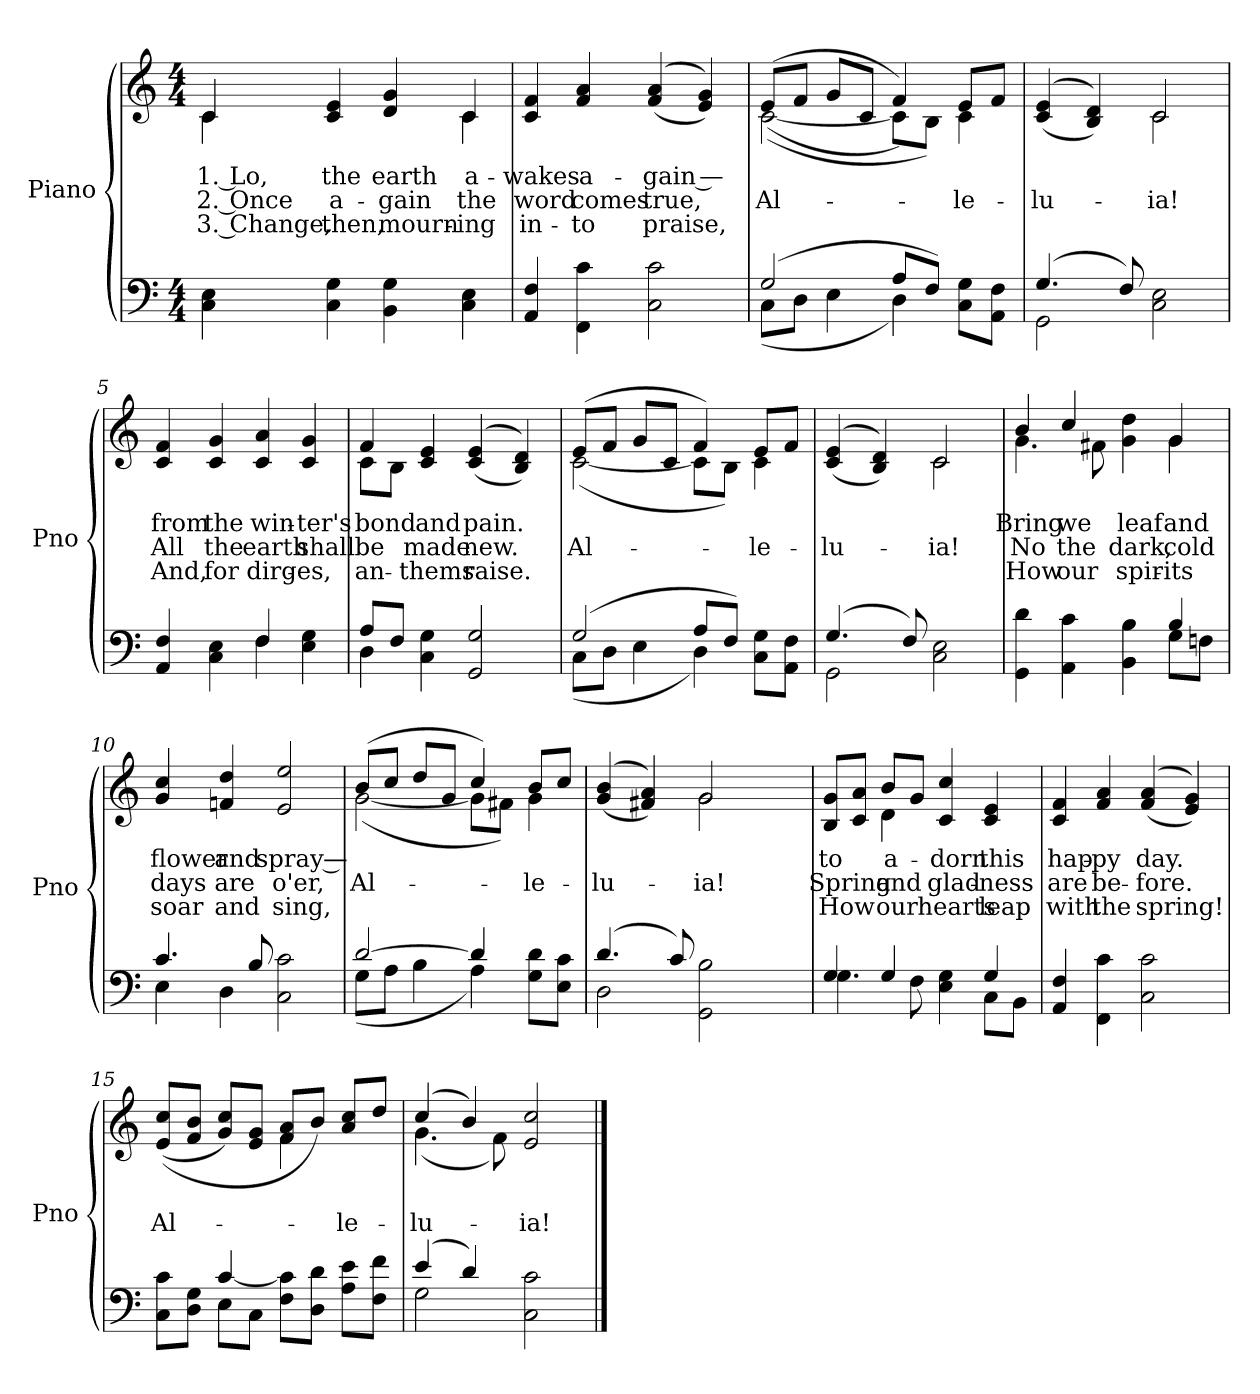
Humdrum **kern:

**kern	**kern	**text	**text	**text
*part2	*part1	*part1	*part1	*part1
*staff2	*staff1	*staff1	*staff1	*staff1
*I"Piano	*I"Piano	*	*	*
*I'Pno	*I'Pno	*	*	*
*clefF4	*clefG2	*	*	*
*k[]	*k[]	*	*	*
*M4/4	*M4/4	*	*	*
*MM126	*MM126	*	*	*
=1	=1	=1	=1	=1
!	!	!LO:LY:b	!LO:LY:b	!LO:LY:b
*	*^	*	*	*
4C\ 4E\	4c/	4c\	1. Lo,	2. Once	3. Change,
!	!	!	!LO:LY:b	!LO:LY:b	!LO:LY:b
4C\ 4G\	4c/ 4e/	2ryy	the	a-	then,
!	!	!	!LO:LY:b	!LO:LY:b	!LO:LY:b
4BB\ 4G\	4d/ 4g/	.	earth	-gain	mourn-
!	!	!	!LO:LY:b	!LO:LY:b	!LO:LY:b
4C\ 4E\	4c/	4c\	a-	the	-ing
=2	=2	=2	=2	=2	=2
!	!	!	!LO:LY:b	!LO:LY:b	!LO:LY:b
*	*v	*v	*	*	*
4AA/ 4F/	4c/ 4f/	-wakes	word	in-
!	!	!LO:LY:b	!LO:LY:b	!LO:LY:b
4FF\ 4c\	4f/ 4a/	a-	comes	-to
!	!	!LO:LY:b	!LO:LY:b	!LO:LY:b
2C\ 2c\	(>(<4f/ 4a/	-gain —	true,	praise,
.	4e/ 4g/))	.	.	.
=3	=3	=3	=3	=3
*^	*	*	*	*
!	!	!	!	!LO:LY:b	!
*	*	*^	*	*	*
(>2G/	(<8C\L	(>(8e/L	([<2c\	.	Al-	.
.	8D\J	8f/J	.	.	.	.
.	4E\	8g/L	.	.	.	.
.	.	8c/J	.	.	.	.
8A/L	4D\)	4f/))	8c\L]	.	.	.
8F/J)	.	.	8B\J)	.	.	.
!	!	!	!	!	!LO:LY:b	!
8C\ 8G\L	4ryy	8e/L	4c\	.	-le-	.
8AA\ 8F\J	.	8f/J	.	.	.	.
!!LO:LB:g=z	!!
=4	=4	=4	=4	=4	=4	=4
!	!	!	!	!	!LO:LY:b	!
(>4.G/	2GG\	(<(>4c/ 4e/	2ryy	.	-lu-	.
.	.	4B/ 4d/))	.	.	.	.
8F/)	.	.	.	.	.	.
!	!	!	!	!	!LO:LY:b	!
2ryy	2C\ 2E\	2c/	2c\	.	-ia!	.
=5	=5	=5	=5	=5	=5	=5
!	!	!	!	!LO:LY:b	!LO:LY:b	!LO:LY:b
*	*	*v	*v	*	*	*
4AA/ 4F/	2ryy	4c/ 4f/	from	All	And,
!	!	!	!LO:LY:b	!LO:LY:b	!LO:LY:b
4C\ 4E\	.	4c/ 4g/	the	the	for
!	!	!	!LO:LY:b	!LO:LY:b	!LO:LY:b
4F\	4F/	4c/ 4a/	win-	earth	dirg-
!	!	!	!LO:LY:b	!LO:LY:b	!LO:LY:b
4E\ 4G\	4ryy	4c/ 4g/	-ter's	shall	-es,
=6	=6	=6	=6	=6	=6
!	!	!	!LO:LY:b	!LO:LY:b	!LO:LY:b
*	*	*^	*	*	*
8A/L	4D\	4f/	8c\L	bond	be	an-
8F/J	.	.	8B\J	.	.	.
!	!	!	!	!LO:LY:b	!LO:LY:b	!LO:LY:b
2.ryy	4C\ 4G\	4c/ 4e/	2.ryy	and	made	-thems
!	!	!	!	!LO:LY:b	!LO:LY:b	!LO:LY:b
.	2GG/ 2G/	(<(>4c/ 4e/	.	pain.	new.	raise.
.	.	4B/ 4d/))	.	.	.	.
!!LO:LB:g=z	!!
=7	=7	=7	=7	=7	=7	=7
!	!	!	!	!	!LO:LY:b	!
(>2G/	(<8C\L	(>8e/L	(<[<2c\	.	Al-	.
.	8D\J	8f/J	.	.	.	.
.	4E\	8g/L	.	.	.	.
.	.	8c/J	.	.	.	.
8A/L	4D\)	4f/)	8c\L]	.	.	.
8F/J)	.	.	8B\J)	.	.	.
!	!	!	!	!	!LO:LY:b	!
4ryy	8C\ 8G\L	8e/L	4c\	.	-le-	.
.	8AA\ 8F\J	8f/J	.	.	.	.
=8	=8	=8	=8	=8	=8	=8
!	!	!	!	!	!LO:LY:b	!
(>4.G/	2GG\	(<(>4c/ 4e/	2ryy	.	-lu-	.
.	.	4B/ 4d/))	.	.	.	.
8F/)	.	.	.	.	.	.
!	!	!	!	!	!LO:LY:b	!
2C\ 2E\	2ryy	2c/	2c\	.	-ia!	.
=9	=9	=9	=9	=9	=9	=9
!	!	!	!	!LO:LY:b	!LO:LY:b	!LO:LY:b
4GG\ 4d\	2.ryy	4b/	4.g\	Bring	No	How
!	!	!	!	!LO:LY:b	!LO:LY:b	!LO:LY:b
4AA\ 4c\	.	4cc/	.	we	the	our
.	.	.	8f#X\	.	.	.
!	!	!	!	!LO:LY:b	!LO:LY:b	!LO:LY:b
4BB\ 4B\	.	4g\ 4dd\	4ryy	leaf	dark,	spir-
!	!	!	!	!LO:LY:b	!LO:LY:b	!LO:LY:b
8G\L	4B/	4g/	4g\	and	cold	-its
8Fn\J	.	.	.	.	.	.
*	*	*v	*v	*	*	*
!!LO:PB:g=z
=10	=10	=10	=10	=10	=10
!	!	!	!LO:LY:b	!LO:LY:b	!LO:LY:b
4.c/	4E\	4g/ 4cc/	flower	days	soar
!	!	!	!LO:LY:b	!LO:LY:b	!LO:LY:b
.	4D\	4fn/ 4dd/	and	are	and
8B/	.	.	.	.	.
!	!	!	!LO:LY:b	!LO:LY:b	!LO:LY:b
2C\ 2c\	2ryy	2e/ 2ee/	spray —	o'er,	sing,
=11	=11	=11	=11	=11	=11
!	!	!	!	!LO:LY:b	!
*	*	*^	*	*	*
[2d/	(<8G\L	(>8b/L	(<[<2g\	.	Al-	.
.	8A\J	8cc/J	.	.	.	.
.	4B\	8dd/L	.	.	.	.
.	.	8g/J	.	.	.	.
4d/]	4A\)	4cc/)	8g\L]	.	.	.
.	.	.	8f#X\J)	.	.	.
!	!	!	!	!	!LO:LY:b	!
8G\ 8d\L	4ryy	8b/L	4g\	.	-le-	.
8E\ 8c\J	.	8cc/J	.	.	.	.
=12	=12	=12	=12	=12	=12	=12
!	!	!	!	!	!LO:LY:b	!
(>4.d/	2D\	(<(>4g/ 4b/	2ryy	.	-lu-	.
.	.	4f#X/ 4a/))	.	.	.	.
8c/)	.	.	.	.	.	.
!	!	!	!	!	!LO:LY:b	!
2GG\ 2B\	2ryy	2g/	2g\	.	-ia!	.
!!LO:LB:g=z	!!
=13	=13	=13	=13	=13	=13	=13
!	!	!	!	!LO:LY:b	!LO:LY:b	!LO:LY:b
4G/	4.G\	8B/ 8g/L	4ryy	to	Spring	How
.	.	8c/ 8a/J	.	.	.	.
!	!	!	!	!LO:LY:b	!LO:LY:b	!LO:LY:b
4G/	.	8b/L	4d\	a-	and	our
.	8F\	8g/J	.	.	.	.
!	!	!	!	!LO:LY:b	!LO:LY:b	!LO:LY:b
4E\ 4G\	4ryy	4c/ 4cc/	2ryy	-dorn	glad-	hearts
!	!	!	!	!LO:LY:b	!LO:LY:b	!LO:LY:b
4G/	8C\L	4c/ 4e/	.	this	-ness	leap
.	8BB\J	.	.	.	.	.
*	*	*v	*v	*	*	*
=14	=14	=14	=14	=14	=14
!	!	!	!LO:LY:b	!LO:LY:b	!LO:LY:b
*v	*v	*	*	*	*
4AA/ 4F/	4c/ 4f/	hap-	are	with
!	!	!LO:LY:b	!LO:LY:b	!LO:LY:b
4FF\ 4c\	4f/ 4a/	-py	be-	the
!	!	!LO:LY:b	!LO:LY:b	!LO:LY:b
2C\ 2c\	((>4f/ 4a/	day.	-fore.	spring!
.	4e/ 4g/))	.	.	.
!!LO:LB:g=z
=15	=15	=15	=15	=15
*^	*	*	*	*
!	!	!	!	!LO:LY:b	!
*	*	*^	*	*	*
8C\ 8c\L	4ryy	((8e/ 8cc/L	2ryy	.	Al-	.
8D\ 8G\J	.	8f/ 8b/J	.	.	.	.
8E\L	[>4c/	8g/ 8cc/L)	.	.	.	.
8C\J	.	8e/ 8g/J	.	.	.	.
2rFFFyy	8F\ 8c\]L	8f/ 8a/L	4f\	.	.	.
.	8D\ 8d\J	8b/J)	.	.	.	.
!	!	!	!	!	!LO:LY:b	!
.	8A\ 8e\L	8a/ 8cc/L	4ryy	.	-le-	.
.	8F\ 8f\J	8dd/J	.	.	.	.
=16	=16	=16	=16	=16	=16	=16
!	!	!	!	!	!LO:LY:b	!
(>4e/	2G\	(4cc/	(4.g\	.	-lu-	.
4d/)	.	4b/)	.	.	.	.
.	.	.	8f\)	.	.	.
!	!	!	!	!	!LO:LY:b	!
2ryy	2C\ 2c\	2e/ 2cc/	2ryy	.	-ia!	.
*v	*v	*	*	*	*	*
*	*v	*v	*	*	*
==	==	==	==	==
*-	*-	*-	*-	*-
